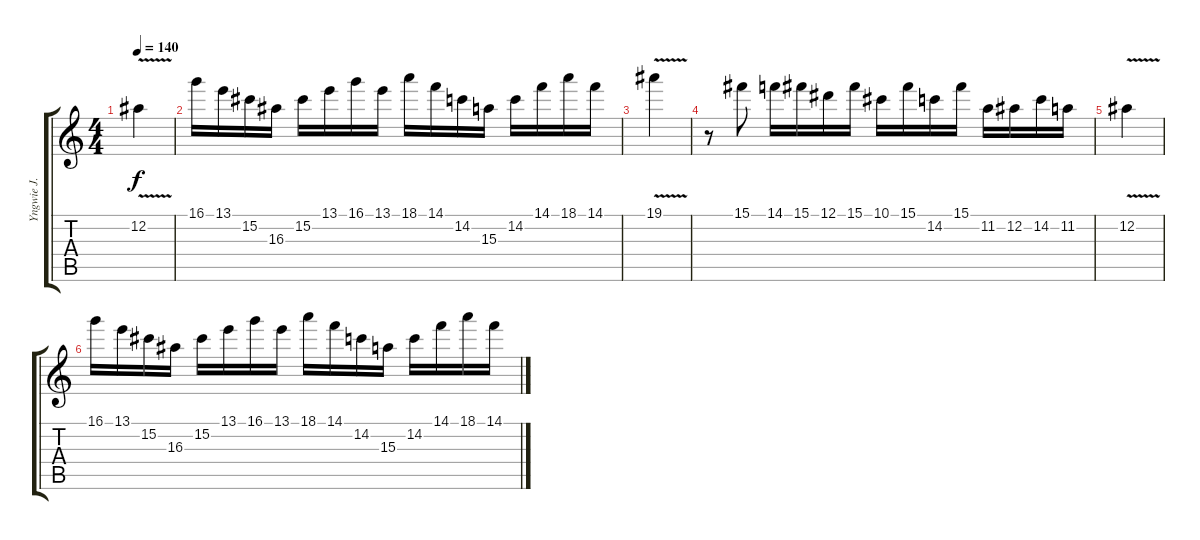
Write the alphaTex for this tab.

\track ("Yngwie J. Malmsteen" "Yngwie J. ") {instrument overdrivenguitar}
\staff {score tabs}
\tuning (Eb4 Bb3 Gb3 Db3 Ab2 Eb2) {hide}
\ts (4 4)
\tempo 140
\clef g2
\ks c
12.2{v}.4{dy f} |
16.1.16 13.1.16 15.2.16 16.3.16 15.2.16 13.1.16 16.1.16 13.1.16 18.1.16 14.1.16 14.2.16 15.3.16 14.2.16 14.1.16 18.1.16 14.1.16 |
19.1{v}.4 |
r.8 15.1.8 14.1.16 15.1.16 12.1.16 15.1.16 10.1.16 15.1.16 14.2.16 15.1.16 11.2.16 12.2.16 14.2.16 11.2.16 |
12.2{v}.4 |
16.1.16 13.1.16 15.2.16 16.3.16 15.2.16 13.1.16 16.1.16 13.1.16 18.1.16 14.1.16 14.2.16 15.3.16 14.2.16 14.1.16 18.1.16 14.1.16
